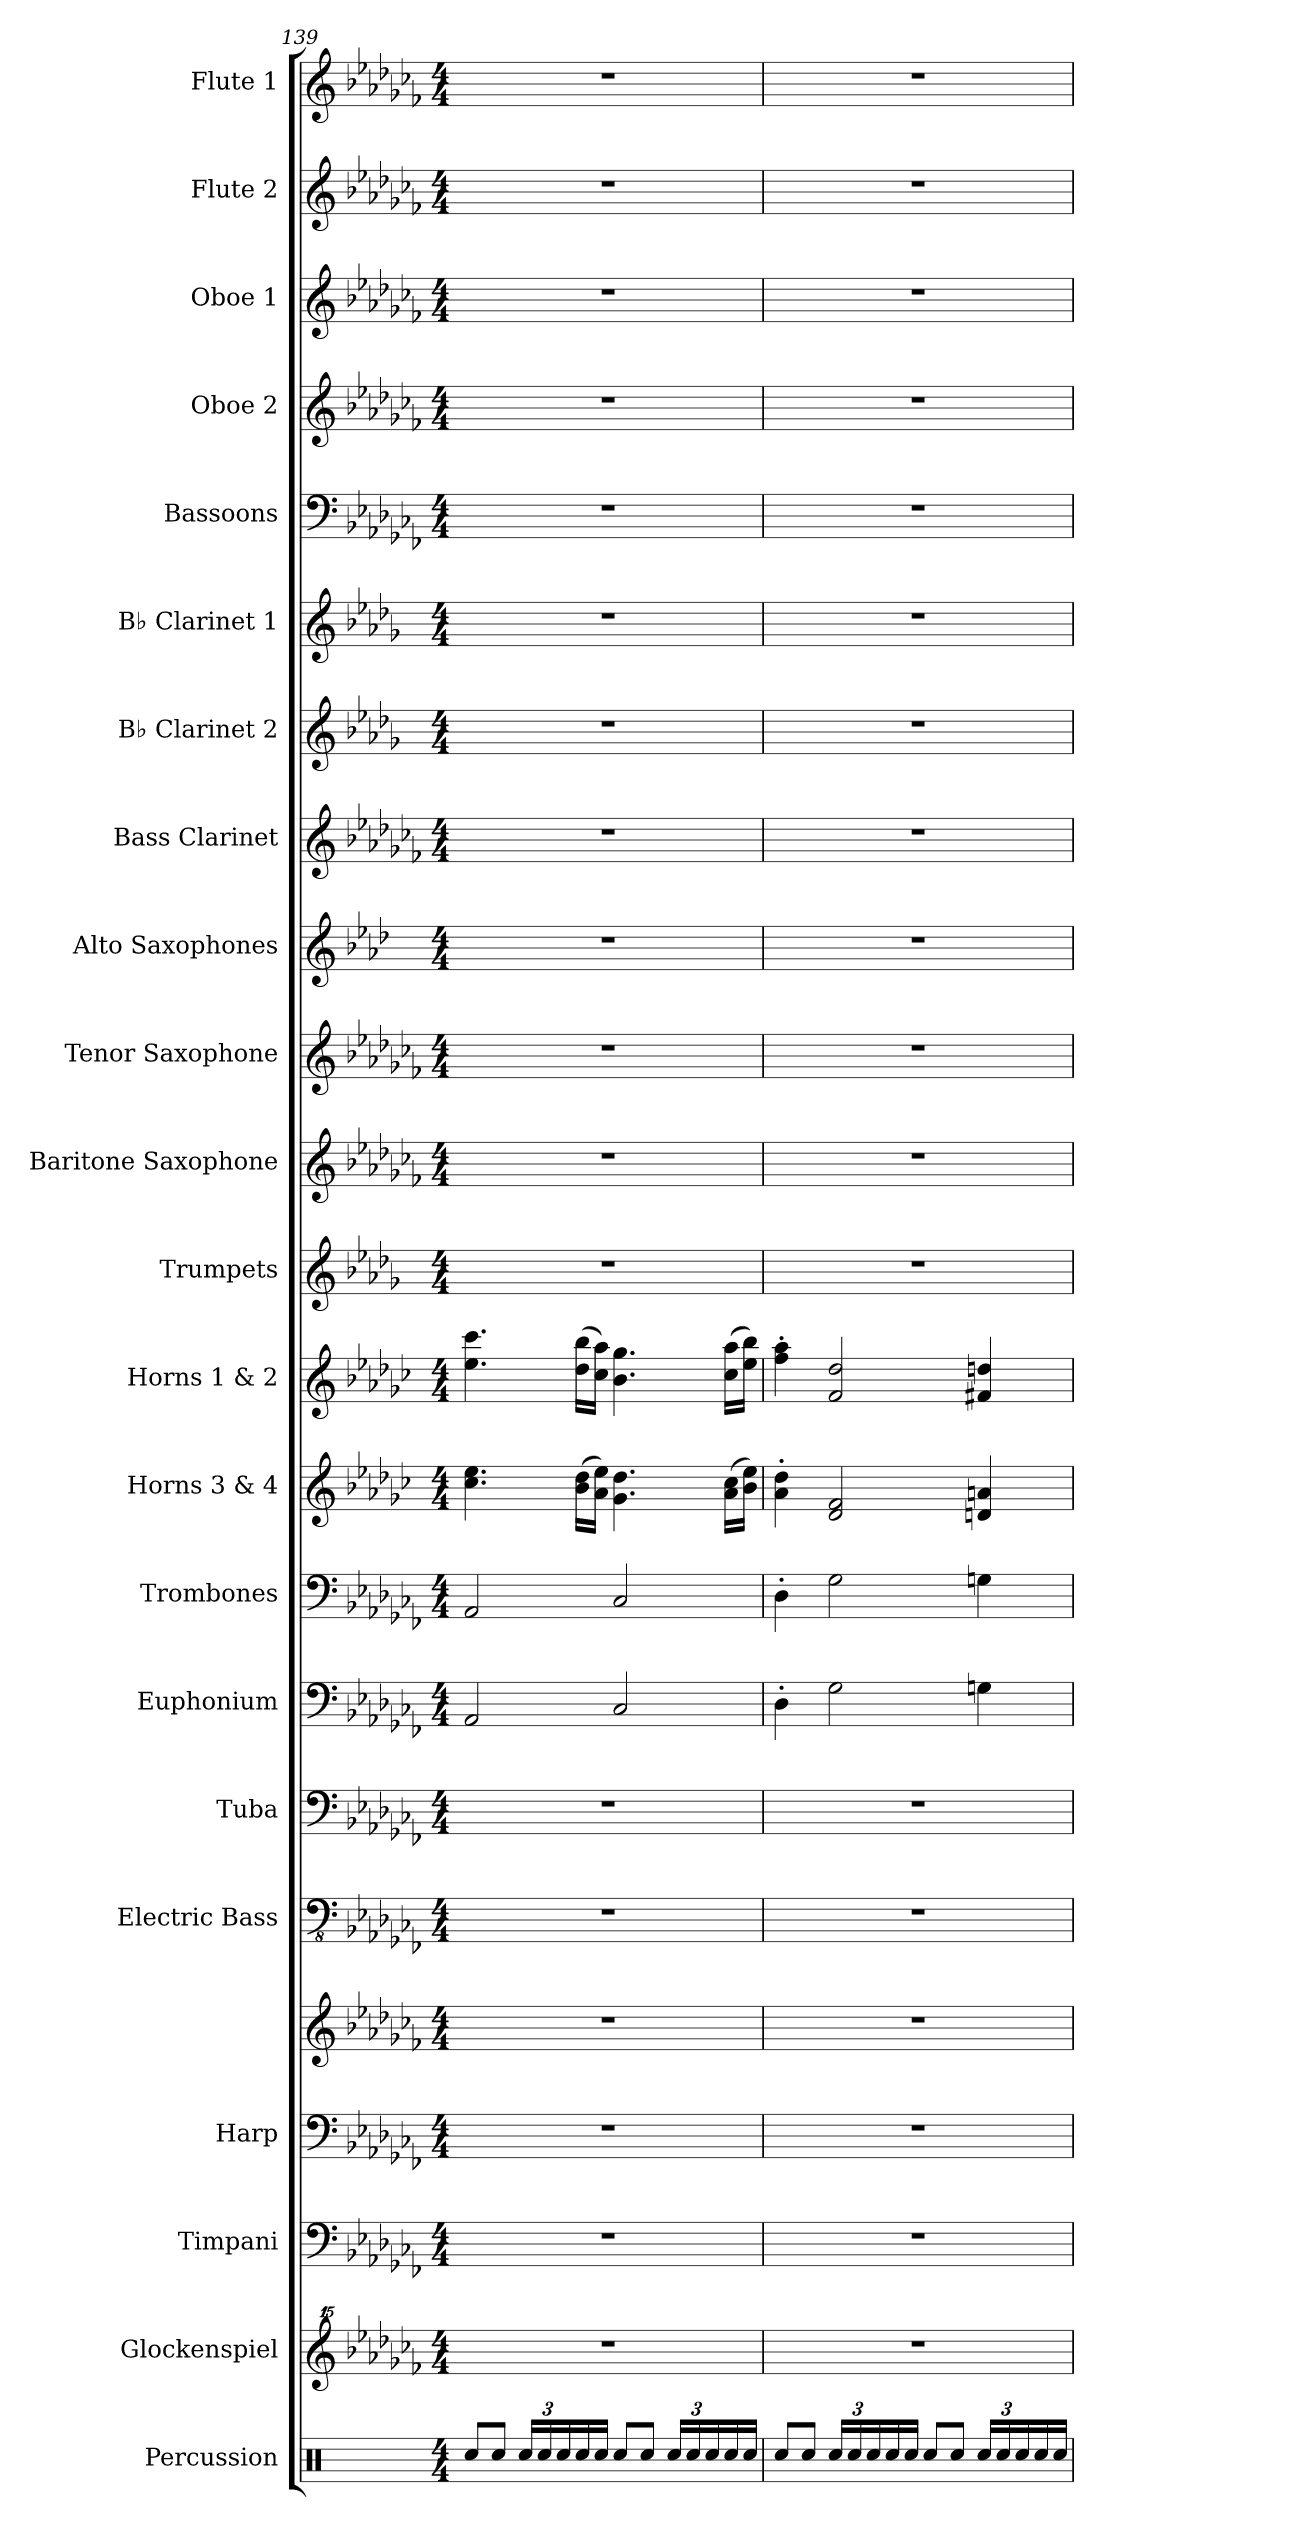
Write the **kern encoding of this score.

**kern	**kern	**kern	**kern	**kern	**kern	**kern	**kern	**kern	**kern	**kern	**kern	**kern	**kern	**kern	**kern	**kern	**kern	**kern	**kern	**kern	**kern	**kern
*part22	*part21	*part20	*part19	*part19	*part18	*part17	*part16	*part15	*part14	*part13	*part12	*part11	*part10	*part9	*part8	*part7	*part6	*part5	*part4	*part3	*part2	*part1
*staff23	*staff22	*staff21	*staff20	*staff19	*staff18	*staff17	*staff16	*staff15	*staff14	*staff13	*staff12	*staff11	*staff10	*staff9	*staff8	*staff7	*staff6	*staff5	*staff4	*staff3	*staff2	*staff1
*I"Percussion	*I"Glockenspiel	*I"Timpani	*I"Harp	*	*I"Electric Bass	*I"Tuba	*I"Euphonium	*I"Trombones	*I"Horns 3 &amp; 4	*I"Horns 1 &amp; 2	*I"Trumpets	*I"Baritone Saxophone	*I"Tenor Saxophone	*I"Alto Saxophones	*I"Bass Clarinet	*I"B♭ Clarinet 2	*I"B♭ Clarinet 1	*I"Bassoons	*I"Oboe 2	*I"Oboe 1	*I"Flute 2	*I"Flute 1
*I'Perc.	*I'Glk.	*I'Timp.	*I'Hrp.	*	*I'El. B.	*I'Tba.	*I'Euph.	*I'Tbns.	*I'Hns. 3/4	*I'Hns. 1/2	*I'Tpts.	*I'Bar. Sax.	*I'T. Sax.	*I'A. Saxes.	*I'B. Cl.	*I'B♭ Cl. 2	*I'B♭ Cl. 1	*I'Bsns.	*I'Ob. 2	*I'Ob. 1	*I'Fl. 2	*I'Fl. 1
!!LO:PB:g=z
*clefX	*clefG^^2	*clefF4	*clefF4	*clefG2	*clefFv4	*clefF4	*clefF4	*clefF4	*clefG2	*clefG2	*clefG2	*clefG2	*clefG2	*clefG2	*clefG2	*clefG2	*clefG2	*clefF4	*clefG2	*clefG2	*clefG2	*clefG2
*	*	*	*	*	*	*	*	*	*ITrd4c7	*ITrd4c7	*ITrd1c2	*ITrd12c21	*ITrd8c14	*ITrd5c9	*ITrd8c14	*ITrd1c2	*ITrd1c2	*	*	*	*	*
*k[]	*k[b-e-a-d-g-c-f-]	*k[b-e-a-d-g-c-f-]	*k[b-e-a-d-g-c-f-]	*k[b-e-a-d-g-c-f-]	*k[b-e-a-d-g-c-f-]	*k[b-e-a-d-g-c-f-]	*k[b-e-a-d-g-c-f-]	*k[b-e-a-d-g-c-f-]	*k[b-e-a-d-g-c-f-]	*k[b-e-a-d-g-c-f-]	*k[b-e-a-d-g-c-f-]	*k[b-e-a-d-g-c-f-]	*k[b-e-a-d-g-c-f-]	*k[b-e-a-d-g-c-f-]	*k[b-e-a-d-g-c-f-]	*k[b-e-a-d-g-c-f-]	*k[b-e-a-d-g-c-f-]	*k[b-e-a-d-g-c-f-]	*k[b-e-a-d-g-c-f-]	*k[b-e-a-d-g-c-f-]	*k[b-e-a-d-g-c-f-]	*k[b-e-a-d-g-c-f-]
*M4/4	*M4/4	*M4/4	*M4/4	*M4/4	*M4/4	*M4/4	*M4/4	*M4/4	*M4/4	*M4/4	*M4/4	*M4/4	*M4/4	*M4/4	*M4/4	*M4/4	*M4/4	*M4/4	*M4/4	*M4/4	*M4/4	*M4/4
=139	=139	=139	=139	=139	=139	=139	=139	=139	=139	=139	=139	=139	=139	=139	=139	=139	=139	=139	=139	=139	=139	=139
8Rcc/L	1r	1r	1r	1r	1r	1r	2AA-/	2AA-/	4.f-\ 4.a-\	4.a-\ 4.ff-\	1r	1r	1r	1r	1r	1r	1r	1r	1r	1r	1r	1r
8Rcc/J	.	.	.	.	.	.	.	.	.	.	.	.	.	.	.	.	.	.	.	.	.	.
*Xbrackettup	*	*	*	*	*	*	*	*	*	*	*	*	*	*	*	*	*	*	*	*	*	*
24Rcc/LL	.	.	.	.	.	.	.	.	.	.	.	.	.	.	.	.	.	.	.	.	.	.
24Rcc/	.	.	.	.	.	.	.	.	.	.	.	.	.	.	.	.	.	.	.	.	.	.
24Rcc/	.	.	.	.	.	.	.	.	.	.	.	.	.	.	.	.	.	.	.	.	.	.
16Rcc/	.	.	.	.	.	.	.	.	(16e-\ 16g-\LL	(16g-\ 16ee-\LL	.	.	.	.	.	.	.	.	.	.	.	.
16Rcc/JJ	.	.	.	.	.	.	.	.	16d-\ 16a-\JJ)	16f-\ 16dd-\JJ)	.	.	.	.	.	.	.	.	.	.	.	.
8Rcc/L	.	.	.	.	.	.	2C-/	2C-/	4.c-\ 4.g-\	4.e-\ 4.cc-\	.	.	.	.	.	.	.	.	.	.	.	.
8Rcc/J	.	.	.	.	.	.	.	.	.	.	.	.	.	.	.	.	.	.	.	.	.	.
24Rcc/LL	.	.	.	.	.	.	.	.	.	.	.	.	.	.	.	.	.	.	.	.	.	.
24Rcc/	.	.	.	.	.	.	.	.	.	.	.	.	.	.	.	.	.	.	.	.	.	.
24Rcc/	.	.	.	.	.	.	.	.	.	.	.	.	.	.	.	.	.	.	.	.	.	.
16Rcc/	.	.	.	.	.	.	.	.	(16d-\ 16f-\LL	(16f-\ 16dd-\LL	.	.	.	.	.	.	.	.	.	.	.	.
16Rcc/JJ	.	.	.	.	.	.	.	.	16e-\ 16a-\JJ)	16a-\ 16ee-\JJ)	.	.	.	.	.	.	.	.	.	.	.	.
=140	=140	=140	=140	=140	=140	=140	=140	=140	=140	=140	=140	=140	=140	=140	=140	=140	=140	=140	=140	=140	=140	=140
8Rcc/L	1r	1r	1r	1r	1r	1r	4D-'\	4D-'\	4d-\' 4g-\'	4b-\' 4dd-\'	1r	1r	1r	1r	1r	1r	1r	1r	1r	1r	1r	1r
8Rcc/J	.	.	.	.	.	.	.	.	.	.	.	.	.	.	.	.	.	.	.	.	.	.
24Rcc/LL	.	.	.	.	.	.	2G-\	2G-\	2G-/ 2B-/	2B-/ 2g-/	.	.	.	.	.	.	.	.	.	.	.	.
24Rcc/	.	.	.	.	.	.	.	.	.	.	.	.	.	.	.	.	.	.	.	.	.	.
24Rcc/	.	.	.	.	.	.	.	.	.	.	.	.	.	.	.	.	.	.	.	.	.	.
16Rcc/	.	.	.	.	.	.	.	.	.	.	.	.	.	.	.	.	.	.	.	.	.	.
16Rcc/JJ	.	.	.	.	.	.	.	.	.	.	.	.	.	.	.	.	.	.	.	.	.	.
8Rcc/L	.	.	.	.	.	.	.	.	.	.	.	.	.	.	.	.	.	.	.	.	.	.
8Rcc/J	.	.	.	.	.	.	.	.	.	.	.	.	.	.	.	.	.	.	.	.	.	.
24Rcc/LL	.	.	.	.	.	.	4Gn\	4Gn\	4Gn/ 4dn/	4Bn/ 4gn/	.	.	.	.	.	.	.	.	.	.	.	.
24Rcc/	.	.	.	.	.	.	.	.	.	.	.	.	.	.	.	.	.	.	.	.	.	.
24Rcc/	.	.	.	.	.	.	.	.	.	.	.	.	.	.	.	.	.	.	.	.	.	.
16Rcc/	.	.	.	.	.	.	.	.	.	.	.	.	.	.	.	.	.	.	.	.	.	.
16Rcc/JJ	.	.	.	.	.	.	.	.	.	.	.	.	.	.	.	.	.	.	.	.	.	.
=	=	=	=	=	=	=	=	=	=	=	=	=	=	=	=	=	=	=	=	=	=	=
*-	*-	*-	*-	*-	*-	*-	*-	*-	*-	*-	*-	*-	*-	*-	*-	*-	*-	*-	*-	*-	*-	*-
